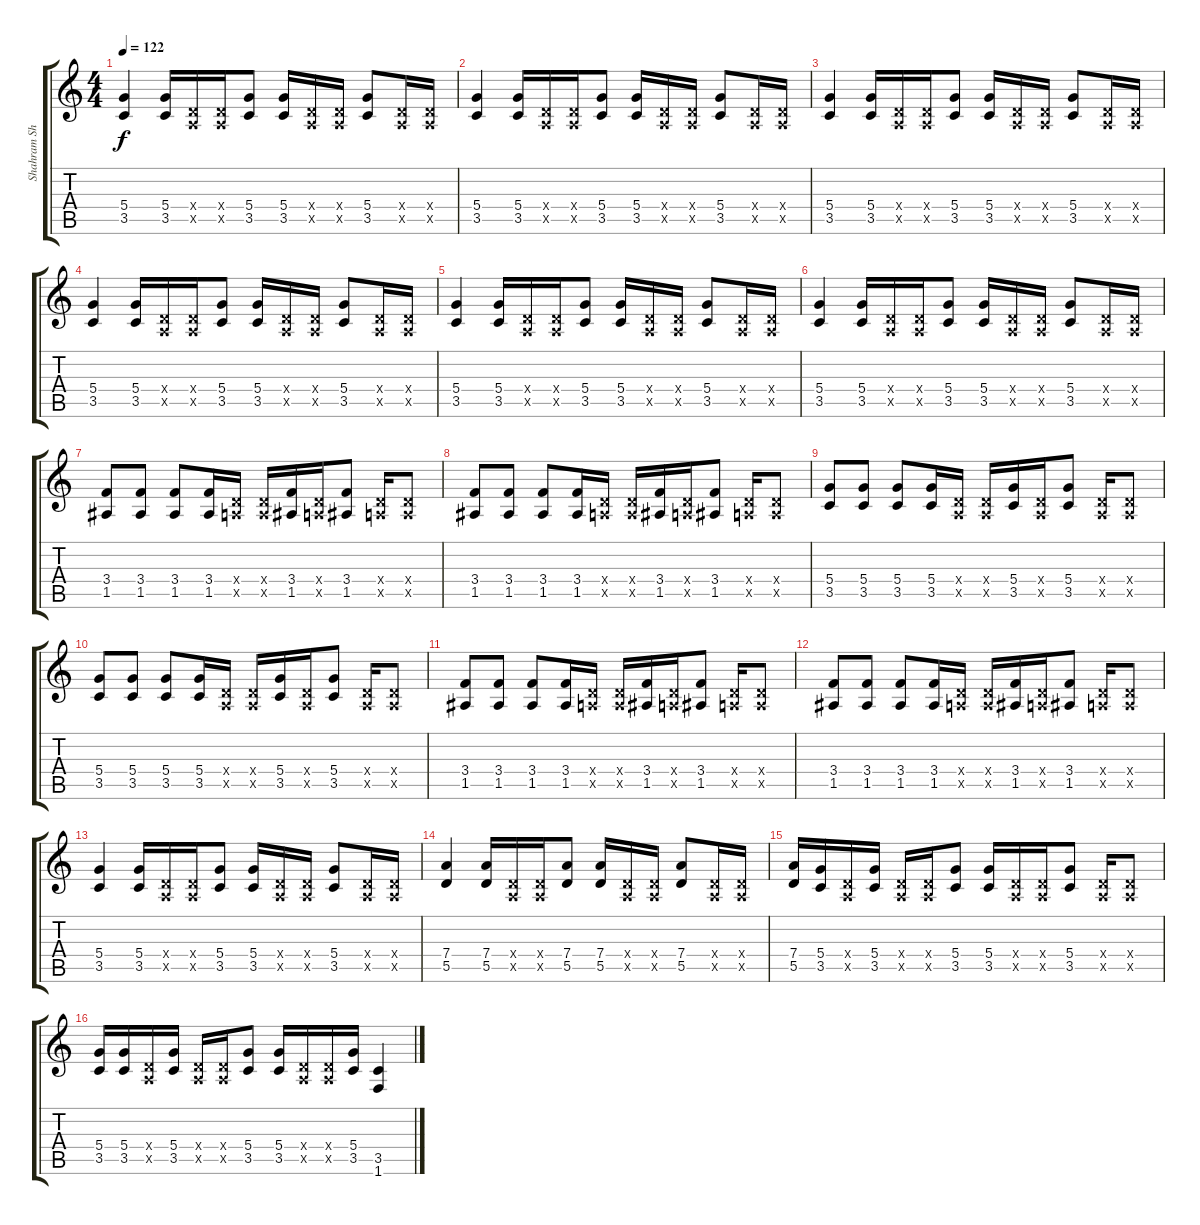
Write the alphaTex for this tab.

\track ("Shahram Sherbaf" "Shahram Sh") {instrument overdrivenguitar}
\staff {score tabs}
\tuning (E4 B3 G3 D3 A2 E2) {hide}
\ts (4 4)
\tempo 122
\clef g2
\ks c
(5.4 3.5).4{dy f} (5.4 3.5).16 (0.4{x} 0.5{x}).16 (0.4{x} 0.5{x}).16 (5.4 3.5).8 (5.4 3.5).16 (0.4{x} 0.5{x}).16 (0.4{x} 0.5{x}).16 (5.4 3.5).8 (0.4{x} 0.5{x}).16 (0.4{x} 0.5{x}).16 |
(5.4 3.5).4 (5.4 3.5).16 (0.4{x} 0.5{x}).16 (0.4{x} 0.5{x}).16 (5.4 3.5).8 (5.4 3.5).16 (0.4{x} 0.5{x}).16 (0.4{x} 0.5{x}).16 (5.4 3.5).8 (0.4{x} 0.5{x}).16 (0.4{x} 0.5{x}).16 |
(5.4 3.5).4 (5.4 3.5).16 (0.4{x} 0.5{x}).16 (0.4{x} 0.5{x}).16 (5.4 3.5).8 (5.4 3.5).16 (0.4{x} 0.5{x}).16 (0.4{x} 0.5{x}).16 (5.4 3.5).8 (0.4{x} 0.5{x}).16 (0.4{x} 0.5{x}).16 |
(5.4 3.5).4 (5.4 3.5).16 (0.4{x} 0.5{x}).16 (0.4{x} 0.5{x}).16 (5.4 3.5).8 (5.4 3.5).16 (0.4{x} 0.5{x}).16 (0.4{x} 0.5{x}).16 (5.4 3.5).8 (0.4{x} 0.5{x}).16 (0.4{x} 0.5{x}).16 |
(5.4 3.5).4 (5.4 3.5).16 (0.4{x} 0.5{x}).16 (0.4{x} 0.5{x}).16 (5.4 3.5).8 (5.4 3.5).16 (0.4{x} 0.5{x}).16 (0.4{x} 0.5{x}).16 (5.4 3.5).8 (0.4{x} 0.5{x}).16 (0.4{x} 0.5{x}).16 |
(5.4 3.5).4 (5.4 3.5).16 (0.4{x} 0.5{x}).16 (0.4{x} 0.5{x}).16 (5.4 3.5).8 (5.4 3.5).16 (0.4{x} 0.5{x}).16 (0.4{x} 0.5{x}).16 (5.4 3.5).8 (0.4{x} 0.5{x}).16 (0.4{x} 0.5{x}).16 |
(3.4 1.5).8 (3.4 1.5).8 (3.4 1.5).8 (3.4 1.5).16 (0.4{x} 0.5{x}).16 (0.4{x} 0.5{x}).16 (3.4 1.5).16 (0.4{x} 0.5{x}).16 (3.4 1.5).8 (0.4{x} 0.5{x}).16 (0.4{x} 0.5{x}).8 |
(3.4 1.5).8 (3.4 1.5).8 (3.4 1.5).8 (3.4 1.5).16 (0.4{x} 0.5{x}).16 (0.4{x} 0.5{x}).16 (3.4 1.5).16 (0.4{x} 0.5{x}).16 (3.4 1.5).8 (0.4{x} 0.5{x}).16 (0.4{x} 0.5{x}).8 |
(5.4 3.5).8 (5.4 3.5).8 (5.4 3.5).8 (5.4 3.5).16 (0.4{x} 0.5{x}).16 (0.4{x} 0.5{x}).16 (5.4 3.5).16 (0.4{x} 0.5{x}).16 (5.4 3.5).8 (0.4{x} 0.5{x}).16 (0.4{x} 0.5{x}).8 |
(5.4 3.5).8 (5.4 3.5).8 (5.4 3.5).8 (5.4 3.5).16 (0.4{x} 0.5{x}).16 (0.4{x} 0.5{x}).16 (5.4 3.5).16 (0.4{x} 0.5{x}).16 (5.4 3.5).8 (0.4{x} 0.5{x}).16 (0.4{x} 0.5{x}).8 |
(3.4 1.5).8 (3.4 1.5).8 (3.4 1.5).8 (3.4 1.5).16 (0.4{x} 0.5{x}).16 (0.4{x} 0.5{x}).16 (3.4 1.5).16 (0.4{x} 0.5{x}).16 (3.4 1.5).8 (0.4{x} 0.5{x}).16 (0.4{x} 0.5{x}).8 |
(3.4 1.5).8 (3.4 1.5).8 (3.4 1.5).8 (3.4 1.5).16 (0.4{x} 0.5{x}).16 (0.4{x} 0.5{x}).16 (3.4 1.5).16 (0.4{x} 0.5{x}).16 (3.4 1.5).8 (0.4{x} 0.5{x}).16 (0.4{x} 0.5{x}).8 |
(5.4 3.5).4 (5.4 3.5).16 (0.4{x} 0.5{x}).16 (0.4{x} 0.5{x}).16 (5.4 3.5).8 (5.4 3.5).16 (0.4{x} 0.5{x}).16 (0.4{x} 0.5{x}).16 (5.4 3.5).8 (0.4{x} 0.5{x}).16 (0.4{x} 0.5{x}).16 |
(7.4 5.5).4 (7.4 5.5).16 (0.4{x} 0.5{x}).16 (0.4{x} 0.5{x}).16 (7.4 5.5).8 (7.4 5.5).16 (0.4{x} 0.5{x}).16 (0.4{x} 0.5{x}).16 (7.4 5.5).8 (0.4{x} 0.5{x}).16 (0.4{x} 0.5{x}).16 |
(7.4 5.5).16 (5.4 3.5).16 (0.4{x} 0.5{x}).16 (5.4 3.5).16 (0.4{x} 0.5{x}).16 (0.4{x} 0.5{x}).16 (5.4 3.5).8 (5.4 3.5).16 (0.4{x} 0.5{x}).16 (0.4{x} 0.5{x}).16 (5.4 3.5).8 (0.4{x} 0.5{x}).16 (0.4{x} 0.5{x}).8 |
(5.4 3.5).16 (5.4 3.5).16 (0.4{x} 0.5{x}).16 (5.4 3.5).16 (0.4{x} 0.5{x}).16 (0.4{x} 0.5{x}).16 (5.4 3.5).8 (5.4 3.5).16 (0.4{x} 0.5{x}).16 (0.4{x} 0.5{x}).16 (5.4 3.5).16 (3.5 1.6).4
